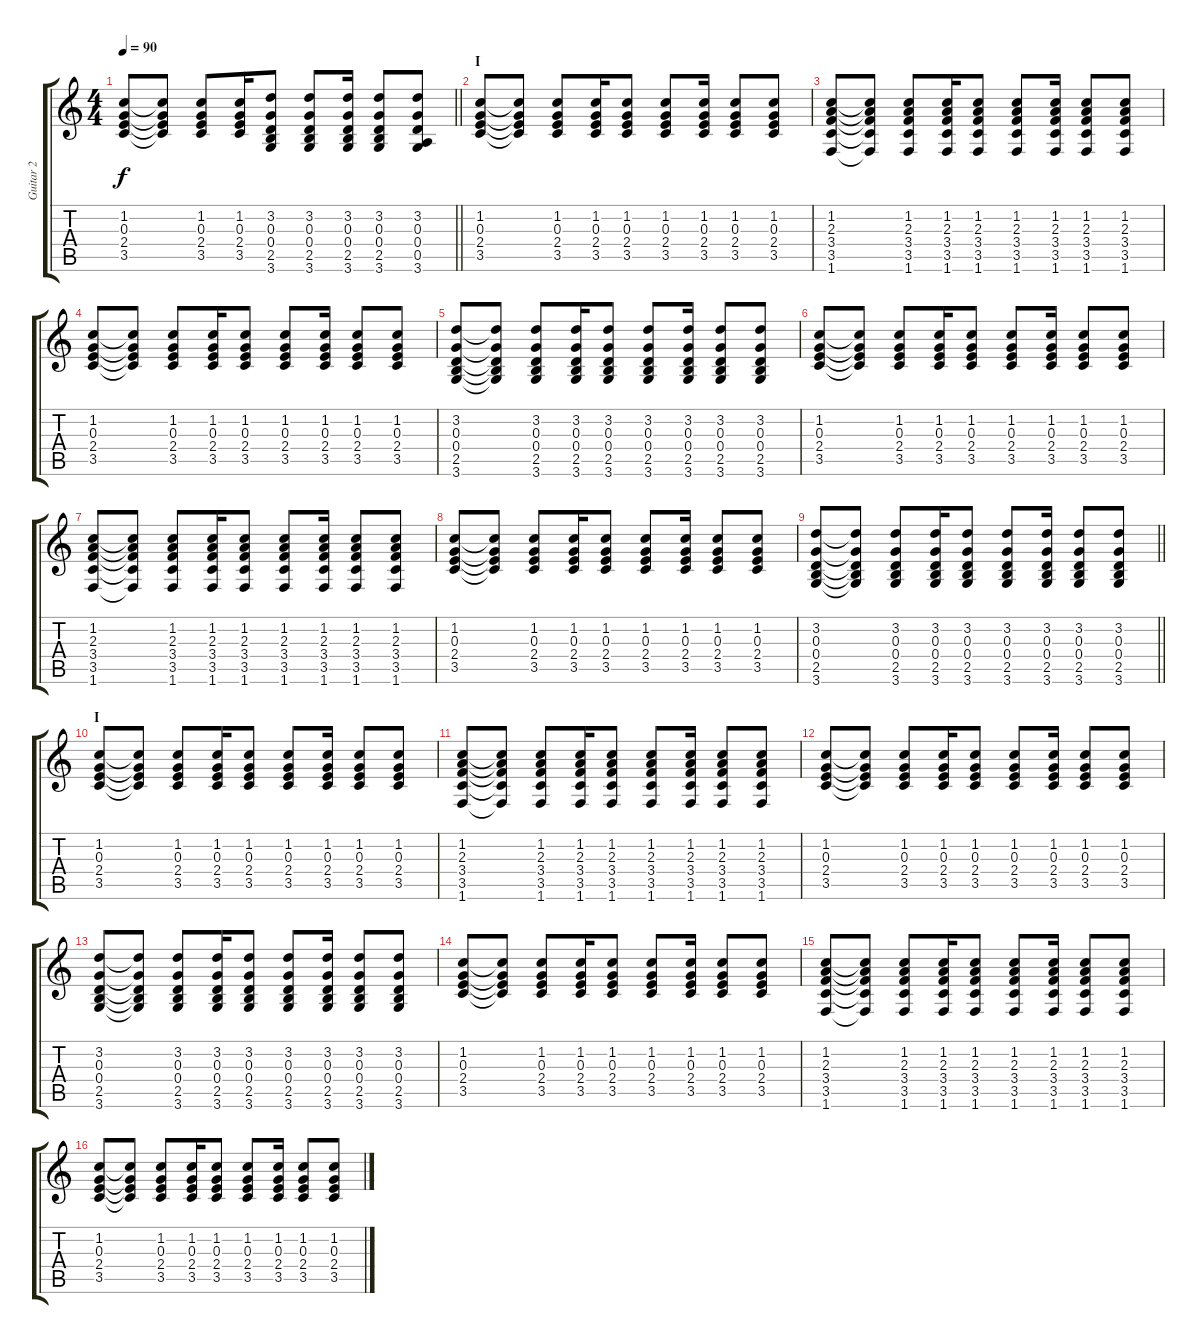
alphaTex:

\track ("Guitar 2" "Guitar 2") {instrument acousticguitarnylon}
\staff {score tabs}
\tuning (E4 B3 G3 D3 A2 E2) {hide}
\ts (4 4)
\tempo 90
\clef g2
\barLineRight lightlight
\ks c
(1.2 0.3 2.4 3.5).8{dy f} (1.2{t} 0.3{t} 2.4{t} 3.5{t}).8 (1.2 0.3 2.4 3.5).8 (1.2 0.3 2.4 3.5).16 (3.2 0.3 0.4 2.5 3.6).8 (3.2 0.3 0.4 2.5 3.6).8 (3.2 0.3 0.4 2.5 3.6).16 (3.2 0.3 0.4 2.5 3.6).8 (3.2 0.3 0.4 0.5 3.6).8 |
\section ("" "I")
(1.2 0.3 2.4 3.5).8 (1.2{t} 0.3{t} 2.4{t} 3.5{t}).8 (1.2 0.3 2.4 3.5).8 (1.2 0.3 2.4 3.5).16 (1.2 0.3 2.4 3.5).8 (1.2 0.3 2.4 3.5).8 (1.2 0.3 2.4 3.5).16 (1.2 0.3 2.4 3.5).8 (1.2 0.3 2.4 3.5).8 |
(1.2 2.3 3.4 3.5 1.6).8 (1.2{t} 2.3{t} 3.4{t} 3.5{t} 1.6{t}).8 (1.2 2.3 3.4 3.5 1.6).8 (1.2 2.3 3.4 3.5 1.6).16 (1.2 2.3 3.4 3.5 1.6).8 (1.2 2.3 3.4 3.5 1.6).8 (1.2 2.3 3.4 3.5 1.6).16 (1.2 2.3 3.4 3.5 1.6).8 (1.2 2.3 3.4 3.5 1.6).8 |
(1.2 0.3 2.4 3.5).8 (1.2{t} 0.3{t} 2.4{t} 3.5{t}).8 (1.2 0.3 2.4 3.5).8 (1.2 0.3 2.4 3.5).16 (1.2 0.3 2.4 3.5).8 (1.2 0.3 2.4 3.5).8 (1.2 0.3 2.4 3.5).16 (1.2 0.3 2.4 3.5).8 (1.2 0.3 2.4 3.5).8 |
(3.2 0.3 0.4 2.5 3.6).8 (3.2{t} 0.3{t} 0.4{t} 2.5{t} 3.6{t}).8 (3.2 0.3 0.4 2.5 3.6).8 (3.2 0.3 0.4 2.5 3.6).16 (3.2 0.3 0.4 2.5 3.6).8 (3.2 0.3 0.4 2.5 3.6).8 (3.2 0.3 0.4 2.5 3.6).16 (3.2 0.3 0.4 2.5 3.6).8 (3.2 0.3 0.4 2.5 3.6).8 |
(1.2 0.3 2.4 3.5).8 (1.2{t} 0.3{t} 2.4{t} 3.5{t}).8 (1.2 0.3 2.4 3.5).8 (1.2 0.3 2.4 3.5).16 (1.2 0.3 2.4 3.5).8 (1.2 0.3 2.4 3.5).8 (1.2 0.3 2.4 3.5).16 (1.2 0.3 2.4 3.5).8 (1.2 0.3 2.4 3.5).8 |
(1.2 2.3 3.4 3.5 1.6).8 (1.2{t} 2.3{t} 3.4{t} 3.5{t} 1.6{t}).8 (1.2 2.3 3.4 3.5 1.6).8 (1.2 2.3 3.4 3.5 1.6).16 (1.2 2.3 3.4 3.5 1.6).8 (1.2 2.3 3.4 3.5 1.6).8 (1.2 2.3 3.4 3.5 1.6).16 (1.2 2.3 3.4 3.5 1.6).8 (1.2 2.3 3.4 3.5 1.6).8 |
(1.2 0.3 2.4 3.5).8 (1.2{t} 0.3{t} 2.4{t} 3.5{t}).8 (1.2 0.3 2.4 3.5).8 (1.2 0.3 2.4 3.5).16 (1.2 0.3 2.4 3.5).8 (1.2 0.3 2.4 3.5).8 (1.2 0.3 2.4 3.5).16 (1.2 0.3 2.4 3.5).8 (1.2 0.3 2.4 3.5).8 |
\barLineRight lightlight
(3.2 0.3 0.4 2.5 3.6).8 (3.2{t} 0.3{t} 0.4{t} 2.5{t} 3.6{t}).8 (3.2 0.3 0.4 2.5 3.6).8 (3.2 0.3 0.4 2.5 3.6).16 (3.2 0.3 0.4 2.5 3.6).8 (3.2 0.3 0.4 2.5 3.6).8 (3.2 0.3 0.4 2.5 3.6).16 (3.2 0.3 0.4 2.5 3.6).8 (3.2 0.3 0.4 2.5 3.6).8 |
\section ("" "I")
(1.2 0.3 2.4 3.5).8 (1.2{t} 0.3{t} 2.4{t} 3.5{t}).8 (1.2 0.3 2.4 3.5).8 (1.2 0.3 2.4 3.5).16 (1.2 0.3 2.4 3.5).8 (1.2 0.3 2.4 3.5).8 (1.2 0.3 2.4 3.5).16 (1.2 0.3 2.4 3.5).8 (1.2 0.3 2.4 3.5).8 |
(1.2 2.3 3.4 3.5 1.6).8 (1.2{t} 2.3{t} 3.4{t} 3.5{t} 1.6{t}).8 (1.2 2.3 3.4 3.5 1.6).8 (1.2 2.3 3.4 3.5 1.6).16 (1.2 2.3 3.4 3.5 1.6).8 (1.2 2.3 3.4 3.5 1.6).8 (1.2 2.3 3.4 3.5 1.6).16 (1.2 2.3 3.4 3.5 1.6).8 (1.2 2.3 3.4 3.5 1.6).8 |
(1.2 0.3 2.4 3.5).8 (1.2{t} 0.3{t} 2.4{t} 3.5{t}).8 (1.2 0.3 2.4 3.5).8 (1.2 0.3 2.4 3.5).16 (1.2 0.3 2.4 3.5).8 (1.2 0.3 2.4 3.5).8 (1.2 0.3 2.4 3.5).16 (1.2 0.3 2.4 3.5).8 (1.2 0.3 2.4 3.5).8 |
(3.2 0.3 0.4 2.5 3.6).8 (3.2{t} 0.3{t} 0.4{t} 2.5{t} 3.6{t}).8 (3.2 0.3 0.4 2.5 3.6).8 (3.2 0.3 0.4 2.5 3.6).16 (3.2 0.3 0.4 2.5 3.6).8 (3.2 0.3 0.4 2.5 3.6).8 (3.2 0.3 0.4 2.5 3.6).16 (3.2 0.3 0.4 2.5 3.6).8 (3.2 0.3 0.4 2.5 3.6).8 |
(1.2 0.3 2.4 3.5).8 (1.2{t} 0.3{t} 2.4{t} 3.5{t}).8 (1.2 0.3 2.4 3.5).8 (1.2 0.3 2.4 3.5).16 (1.2 0.3 2.4 3.5).8 (1.2 0.3 2.4 3.5).8 (1.2 0.3 2.4 3.5).16 (1.2 0.3 2.4 3.5).8 (1.2 0.3 2.4 3.5).8 |
(1.2 2.3 3.4 3.5 1.6).8 (1.2{t} 2.3{t} 3.4{t} 3.5{t} 1.6{t}).8 (1.2 2.3 3.4 3.5 1.6).8 (1.2 2.3 3.4 3.5 1.6).16 (1.2 2.3 3.4 3.5 1.6).8 (1.2 2.3 3.4 3.5 1.6).8 (1.2 2.3 3.4 3.5 1.6).16 (1.2 2.3 3.4 3.5 1.6).8 (1.2 2.3 3.4 3.5 1.6).8 |
(1.2 0.3 2.4 3.5).8 (1.2{t} 0.3{t} 2.4{t} 3.5{t}).8 (1.2 0.3 2.4 3.5).8 (1.2 0.3 2.4 3.5).16 (1.2 0.3 2.4 3.5).8 (1.2 0.3 2.4 3.5).8 (1.2 0.3 2.4 3.5).16 (1.2 0.3 2.4 3.5).8 (1.2 0.3 2.4 3.5).8
